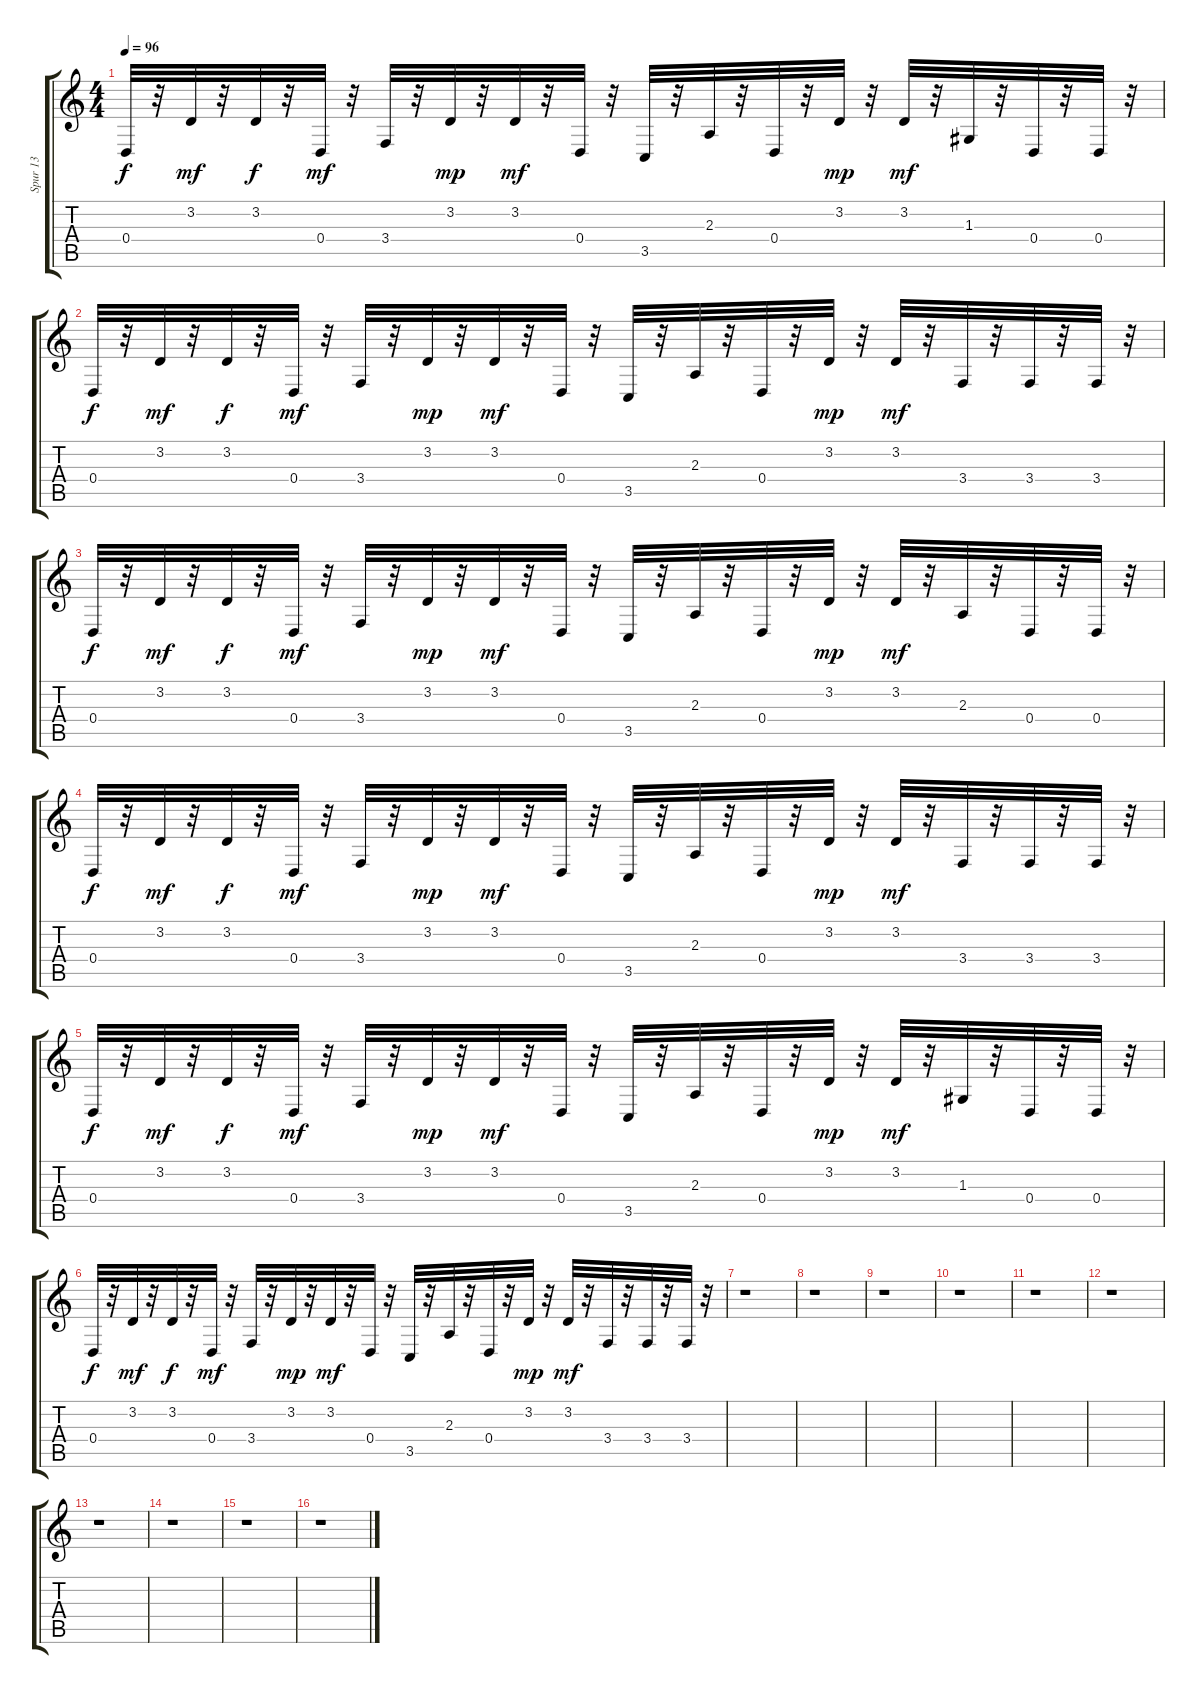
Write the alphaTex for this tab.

\track ("Spur 13" "Spur 13") {instrument lead2sawtooth}
\staff {score tabs}
\tuning (E4 B3 G3 D3 A2 E2) {hide}
\ts (4 4)
\tempo 96
\clef g2
\ks c
0.4.32{dy f} r.32 3.2.32{dy mf} r.32 3.2.32{dy f} r.32 0.4.32{dy mf} r.32 3.4.32 r.32 3.2.32{dy mp} r.32 3.2.32{dy mf} r.32 0.4.32 r.32 3.5.32 r.32 2.3.32 r.32 0.4.32 r.32 3.2.32{dy mp} r.32 3.2.32{dy mf} r.32 1.3.32 r.32 0.4.32 r.32 0.4.32 r.32 |
0.4.32{dy f} r.32 3.2.32{dy mf} r.32 3.2.32{dy f} r.32 0.4.32{dy mf} r.32 3.4.32 r.32 3.2.32{dy mp} r.32 3.2.32{dy mf} r.32 0.4.32 r.32 3.5.32 r.32 2.3.32 r.32 0.4.32 r.32 3.2.32{dy mp} r.32 3.2.32{dy mf} r.32 3.4.32 r.32 3.4.32 r.32 3.4.32 r.32 |
0.4.32{dy f} r.32 3.2.32{dy mf} r.32 3.2.32{dy f} r.32 0.4.32{dy mf} r.32 3.4.32 r.32 3.2.32{dy mp} r.32 3.2.32{dy mf} r.32 0.4.32 r.32 3.5.32 r.32 2.3.32 r.32 0.4.32 r.32 3.2.32{dy mp} r.32 3.2.32{dy mf} r.32 2.3.32 r.32 0.4.32 r.32 0.4.32 r.32 |
0.4.32{dy f} r.32 3.2.32{dy mf} r.32 3.2.32{dy f} r.32 0.4.32{dy mf} r.32 3.4.32 r.32 3.2.32{dy mp} r.32 3.2.32{dy mf} r.32 0.4.32 r.32 3.5.32 r.32 2.3.32 r.32 0.4.32 r.32 3.2.32{dy mp} r.32 3.2.32{dy mf} r.32 3.4.32 r.32 3.4.32 r.32 3.4.32 r.32 |
0.4.32{dy f} r.32 3.2.32{dy mf} r.32 3.2.32{dy f} r.32 0.4.32{dy mf} r.32 3.4.32 r.32 3.2.32{dy mp} r.32 3.2.32{dy mf} r.32 0.4.32 r.32 3.5.32 r.32 2.3.32 r.32 0.4.32 r.32 3.2.32{dy mp} r.32 3.2.32{dy mf} r.32 1.3.32 r.32 0.4.32 r.32 0.4.32 r.32 |
0.4.32{dy f} r.32 3.2.32{dy mf} r.32 3.2.32{dy f} r.32 0.4.32{dy mf} r.32 3.4.32 r.32 3.2.32{dy mp} r.32 3.2.32{dy mf} r.32 0.4.32 r.32 3.5.32 r.32 2.3.32 r.32 0.4.32 r.32 3.2.32{dy mp} r.32 3.2.32{dy mf} r.32 3.4.32 r.32 3.4.32 r.32 3.4.32 r.32 |
r.1 |
r.1 |
r.1 |
r.1 |
r.1 |
r.1 |
r.1 |
r.1 |
r.1 |
r.1
